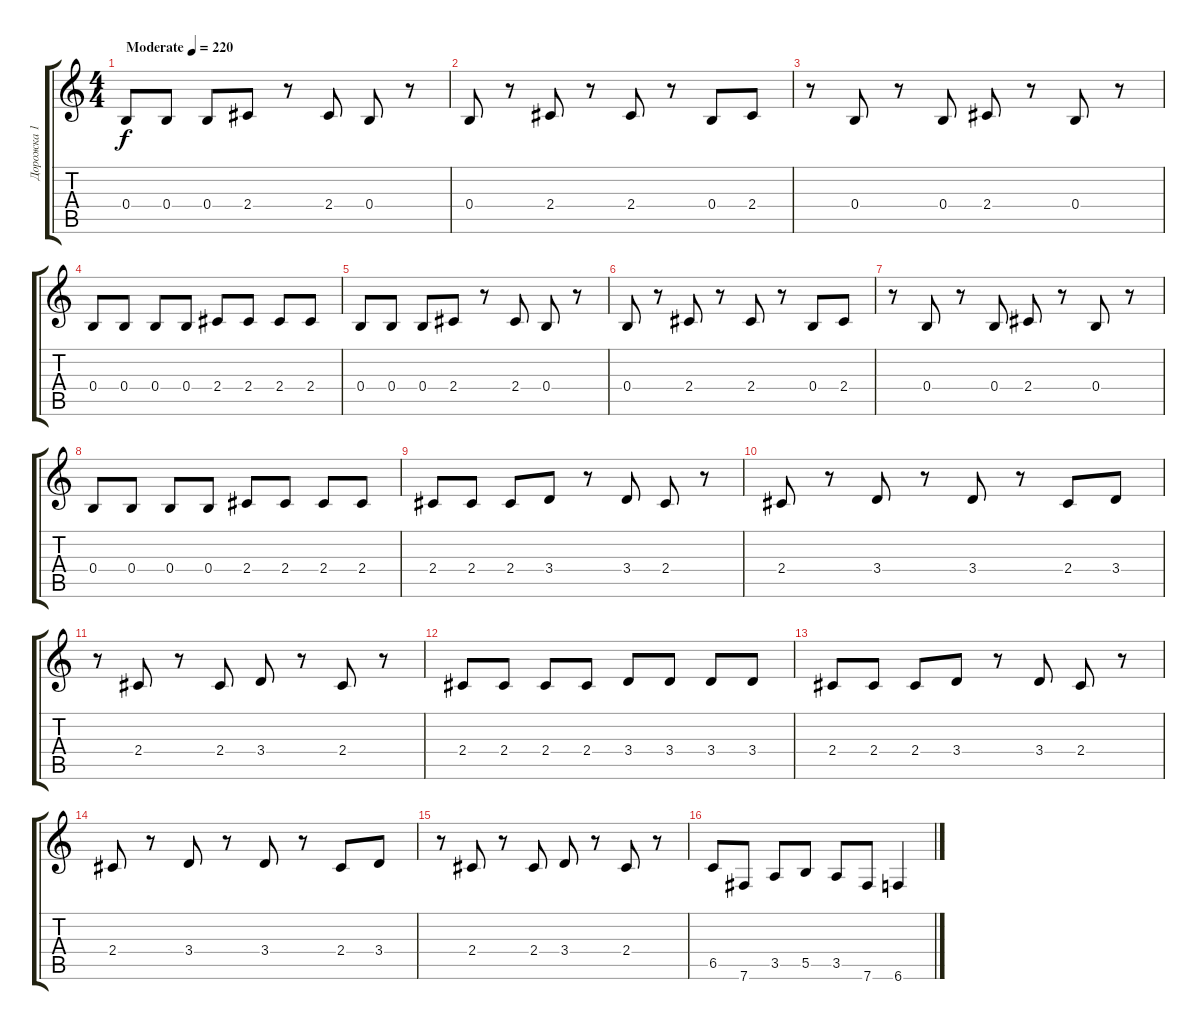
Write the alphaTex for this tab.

\track ("Дорожка 1" "Дорожка 1") {instrument distortionguitar}
\staff {score tabs}
\tuning (Db4 Ab3 E3 B2 Gb2 B1) {hide}
\ts (4 4)
\tempo (220 "Moderate")
\clef g2
\ks c
0.4.8{dy f instrument distortionguitar} 0.4.8 0.4.8 2.4.8 r.8 2.4.8 0.4.8 r.8 |
0.4.8 r.8 2.4.8 r.8 2.4.8 r.8 0.4.8 2.4.8 |
r.8 0.4.8 r.8 0.4.8 2.4.8 r.8 0.4.8 r.8 |
0.4.8 0.4.8 0.4.8 0.4.8 2.4.8 2.4.8 2.4.8 2.4.8 |
0.4.8 0.4.8 0.4.8 2.4.8 r.8 2.4.8 0.4.8 r.8 |
0.4.8 r.8 2.4.8 r.8 2.4.8 r.8 0.4.8 2.4.8 |
r.8 0.4.8 r.8 0.4.8 2.4.8 r.8 0.4.8 r.8 |
0.4.8 0.4.8 0.4.8 0.4.8 2.4.8 2.4.8 2.4.8 2.4.8 |
2.4.8 2.4.8 2.4.8 3.4.8 r.8 3.4.8 2.4.8 r.8 |
2.4.8 r.8 3.4.8 r.8 3.4.8 r.8 2.4.8 3.4.8 |
r.8 2.4.8 r.8 2.4.8 3.4.8 r.8 2.4.8 r.8 |
2.4.8 2.4.8 2.4.8 2.4.8 3.4.8 3.4.8 3.4.8 3.4.8 |
2.4.8 2.4.8 2.4.8 3.4.8 r.8 3.4.8 2.4.8 r.8 |
2.4.8 r.8 3.4.8 r.8 3.4.8 r.8 2.4.8 3.4.8 |
r.8 2.4.8 r.8 2.4.8 3.4.8 r.8 2.4.8 r.8 |
6.5.8 7.6.8 3.5.8 5.5.8 3.5.8 7.6.8 6.6.4
